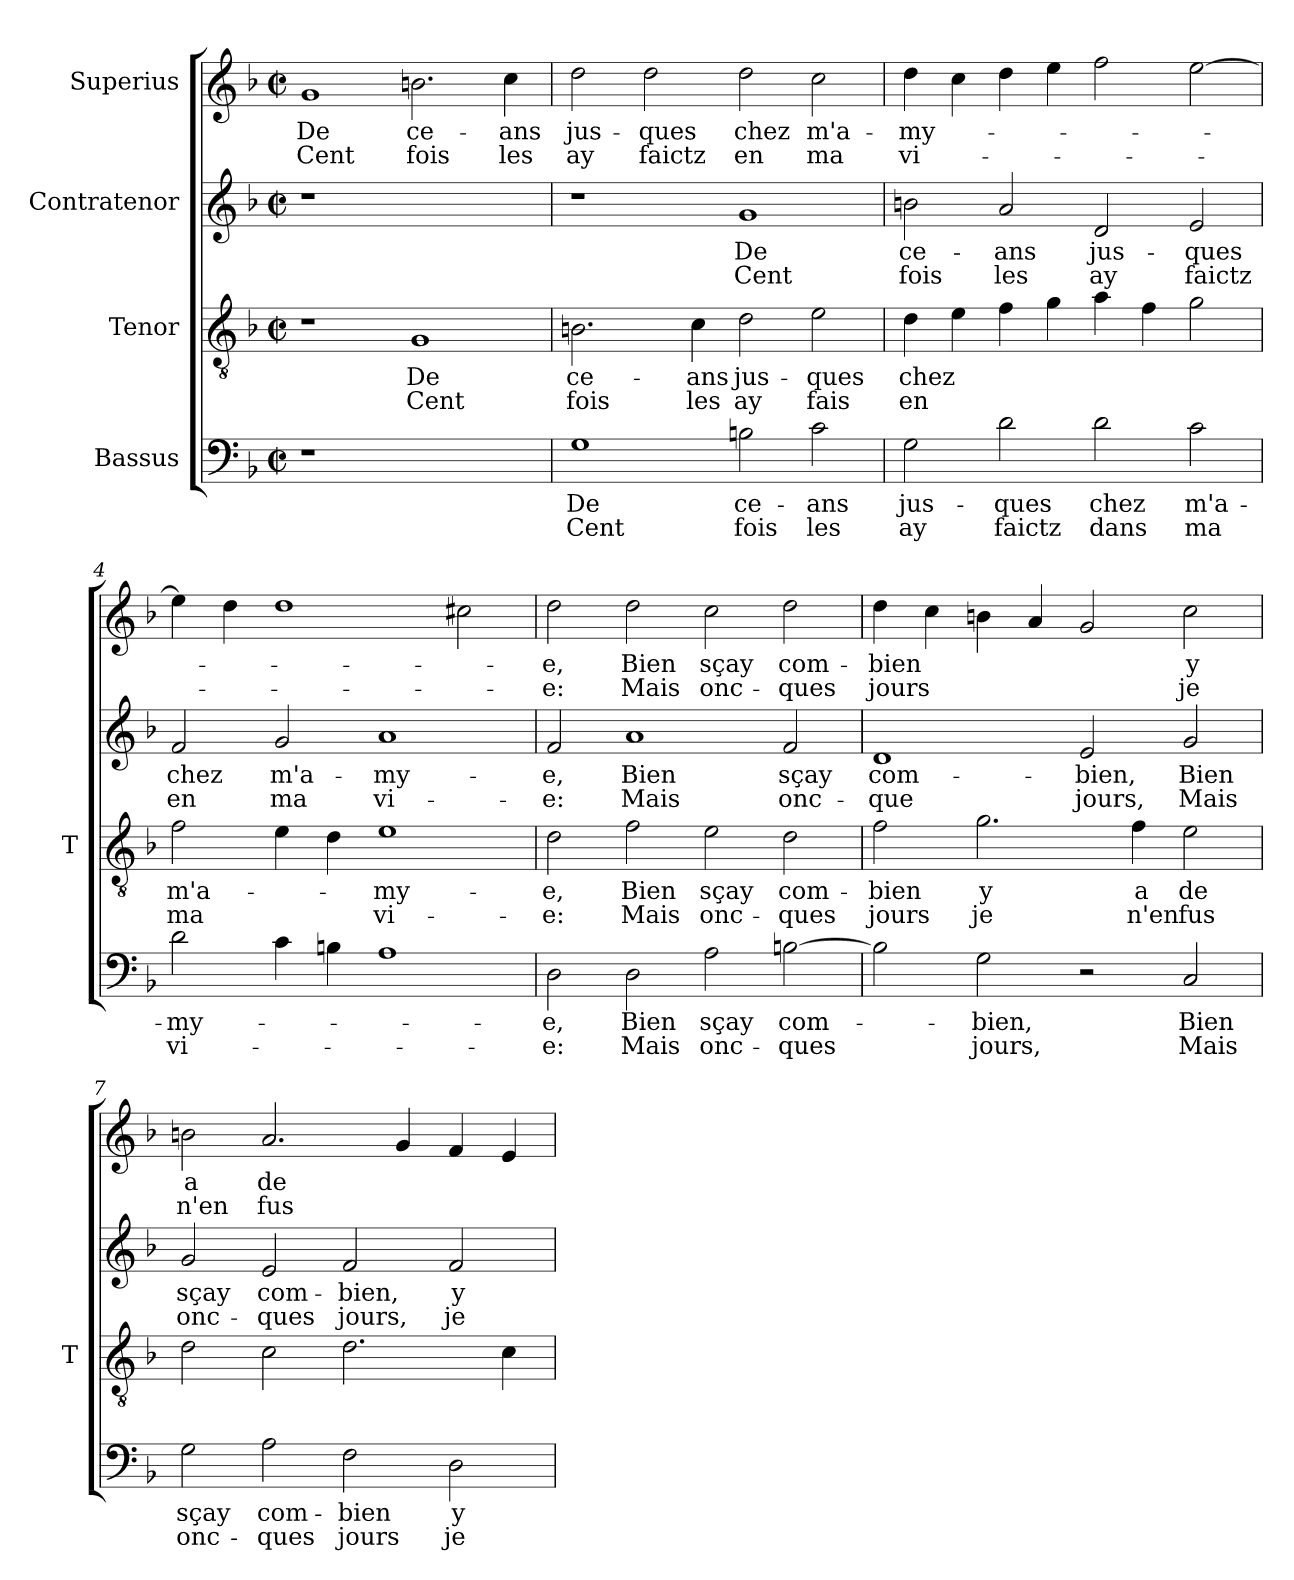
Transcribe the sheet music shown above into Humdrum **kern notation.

**kern	**text	**text	**kern	**text	**text	**kern	**text	**text	**kern	**text	**text
*part4	*part4	*part4	*part3	*part3	*part3	*part2	*part2	*part2	*part1	*part1	*part1
*staff4	*staff4	*staff4	*staff3	*staff3	*staff3	*staff2	*staff2	*staff2	*staff1	*staff1	*staff1
*I"Bassus	*	*	*I"Tenor	*	*	*I"Contratenor	*	*	*I"Superius	*	*
*	*	*	*I'T	*	*	*	*	*	*	*	*
*clefF4	*	*	*clefGv2	*	*	*clefG2	*	*	*clefG2	*	*
*k[b-]	*	*	*k[b-]	*	*	*k[b-]	*	*	*k[b-]	*	*
*F:	*	*	*F:	*	*	*F:	*	*	*F:	*	*
*M2/2	*	*	*M2/2	*	*	*M2/2	*	*	*M2/2	*	*
*met(c|)	*	*	*met(c|)	*	*	*met(c|)	*	*	*met(c|)	*	*
=1	=1	=1	=1	=1	=1	=1	=1	=1	=1	=1	=1
1r	.	.	1r	.	.	1r	.	.	1g	-De	-Cent
1ryy	.	.	1G	-De	-Cent	1ryy	.	.	2.b	ce-	-fois
.	.	.	.	.	.	.	.	.	4cc	-ans	-les
=2	=2	=2	=2	=2	=2	=2	=2	=2	=2	=2	=2
1G	-De	-Cent	2.B	ce-	-fois	1r	.	.	2dd	jus-	-ay
.	.	.	.	.	.	.	.	.	2dd	-ques	-faictz
.	.	.	4c	-ans	-les	.	.	.	.	.	.
2B	ce-	-fois	2d	jus-	-ay	1g	-De	-Cent	2dd	-chez	-en
2c	-ans	-les	2e	-ques	-fais	.	.	.	2cc	m'a-	-ma
=3	=3	=3	=3	=3	=3	=3	=3	=3	=3	=3	=3
2G	jus-	-ay	4d	-chez	-en	2b	ce-	-fois	4dd	my-	vi-
.	.	.	4e	.	.	.	.	.	4cc	.	.
2d	-ques	-faictz	4f	.	.	2a	-ans	-les	4dd	.	.
.	.	.	4g	.	.	.	.	.	4ee	.	.
2d	-chez	-dans	4a	.	.	2d	jus-	-ay	2ff	.	.
.	.	.	4f	.	.	.	.	.	.	.	.
2c	m'a-	-ma	2g	.	.	2e	-ques	-faictz	[2ee	.	.
=4	=4	=4	=4	=4	=4	=4	=4	=4	=4	=4	=4
2d	my-	vi-	2f	m'a-	-ma	2f	-chez	-en	4ee]	.	.
.	.	.	.	.	.	.	.	.	4dd	.	.
4c	.	.	4e	.	.	2g	m'a-	-ma	1dd	.	.
4B	.	.	4d	.	.	.	.	.	.	.	.
1A	.	.	1e	my-	vi-	1a	my-	vi-	.	.	.
.	.	.	.	.	.	.	.	.	2cc#X	.	.
=5	=5	=5	=5	=5	=5	=5	=5	=5	=5	=5	=5
2D	-e,	-e:	2d	-e,	-e:	2f	-e,	-e:	2dd	-e,	-e:
2D	-Bien	-Mais	2f	-Bien	-Mais	1a	-Bien	-Mais	2dd	-Bien	-Mais
2A	-sçay	onc-	2e	-sçay	onc-	.	.	.	2cc	-sçay	onc-
[2B	com-	-ques	2d	com-	-ques	2f	-sçay	onc-	2dd	com-	-ques
=6	=6	=6	=6	=6	=6	=6	=6	=6	=6	=6	=6
2B]	.	.	2f	-bien	-jours	1d	com-	-que	4dd	-bien	-jours
.	.	.	.	.	.	.	.	.	4cc	.	.
2G	-bien,	-jours,	2.g	-y	-je	.	.	.	4b	.	.
.	.	.	.	.	.	.	.	.	4a	.	.
2r	.	.	.	.	.	2e	-bien,	-jours,	2g	.	.
.	.	.	4f	-a	-n'en	.	.	.	.	.	.
2C	-Bien	-Mais	2e	-de	-fus	2g	-Bien	-Mais	2cc	-y	-je
!!LO:PB:g=z
=7	=7	=7	=7	=7	=7	=7	=7	=7	=7	=7	=7
2G	-sçay	onc-	2d	.	.	2g	-sçay	onc-	2b	-a	-n'en
2A	com-	-ques	2c	.	.	2e	com-	-ques	2.a	-de	-fus
2F	-bien	-jours	2.d	.	.	2f	-bien,	-jours,	.	.	.
.	.	.	.	.	.	.	.	.	4g	.	.
2D	-y	-je	.	.	.	2f	-y	-je	4f	.	.
.	.	.	4c	.	.	.	.	.	4e	.	.
=	=	=	=	=	=	=	=	=	=	=	=
*-	*-	*-	*-	*-	*-	*-	*-	*-	*-	*-	*-
